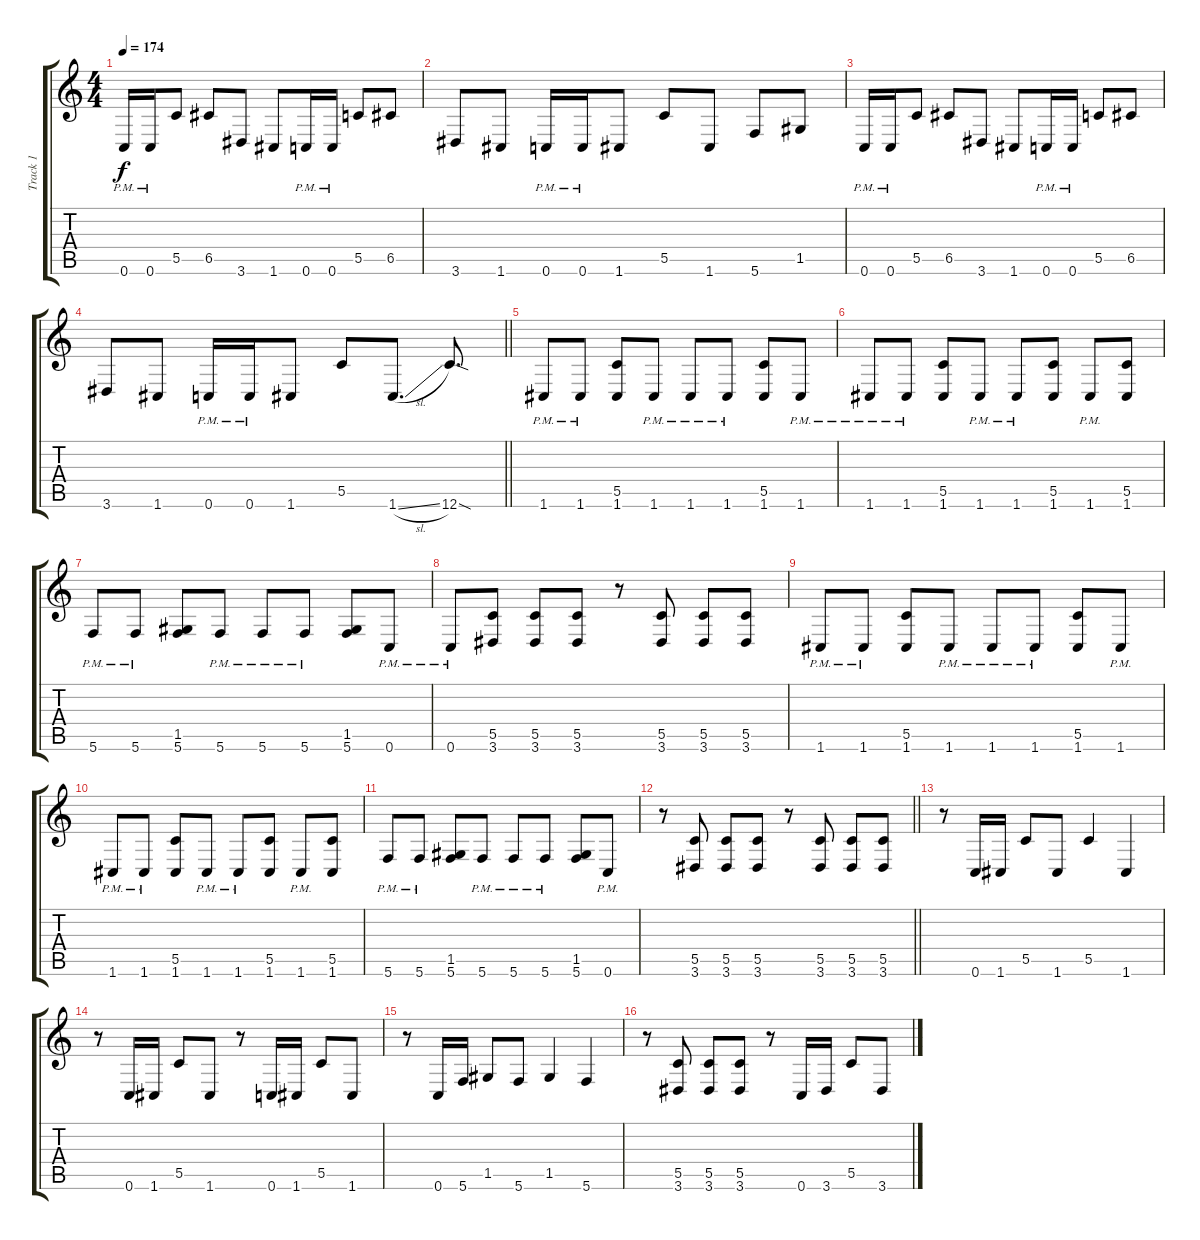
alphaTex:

\track ("Track 1" "Track 1") {instrument distortionguitar}
\staff {score tabs}
\tuning (D4 A3 F3 C3 G2 C2) {hide}
\ts (4 4)
\tempo 174
\clef g2
\ks c
0.6{pm}.16{dy f} 0.6{pm}.16 5.5.8 6.5.8 3.6.8 1.6.8 0.6{pm}.16 0.6{pm}.16 5.5.8 6.5.8 |
3.6.8 1.6.8 0.6{pm}.16 0.6{pm}.16 1.6.8 5.5.8 1.6.8 5.6.8 1.5.8 |
0.6{pm}.16 0.6{pm}.16 5.5.8 6.5.8 3.6.8 1.6.8 0.6{pm}.16 0.6{pm}.16 5.5.8 6.5.8 |
\barLineRight lightlight
3.6.8 1.6.8 0.6{pm}.16 0.6{pm}.16 1.6.8 5.5.8 1.6{sl}.8{d} 12.6{sod}.8{d} |
\section ("" "")
1.6{pm}.8 1.6{pm}.8 (5.5 1.6).8 1.6{pm}.8 1.6{pm}.8 1.6{pm}.8 (5.5 1.6).8 1.6{pm}.8 |
1.6{pm}.8 1.6{pm}.8 (5.5 1.6).8 1.6{pm}.8 1.6{pm}.8 (5.5 1.6).8 1.6{pm}.8 (5.5 1.6).8 |
5.6{pm}.8 5.6{pm}.8 (1.5 5.6).8 5.6{pm}.8 5.6{pm}.8 5.6{pm}.8 (1.5 5.6).8 0.6{pm}.8 |
0.6{pm}.8 (5.5 3.6).8 (5.5 3.6).8 (5.5 3.6).8 r.8 (5.5 3.6).8 (5.5 3.6).8 (5.5 3.6).8 |
1.6{pm}.8 1.6{pm}.8 (5.5 1.6).8 1.6{pm}.8 1.6{pm}.8 1.6{pm}.8 (5.5 1.6).8 1.6{pm}.8 |
1.6{pm}.8 1.6{pm}.8 (5.5 1.6).8 1.6{pm}.8 1.6{pm}.8 (5.5 1.6).8 1.6{pm}.8 (5.5 1.6).8 |
5.6{pm}.8 5.6{pm}.8 (1.5 5.6).8 5.6{pm}.8 5.6{pm}.8 5.6{pm}.8 (1.5 5.6).8 0.6{pm}.8 |
\barLineRight lightlight
r.8 (5.5 3.6).8 (5.5 3.6).8 (5.5 3.6).8 r.8 (5.5 3.6).8 (5.5 3.6).8 (5.5 3.6).8 |
\section ("" "")
r.8 0.6.16 1.6.16 5.5.8 1.6.8 5.5.4 1.6.4 |
r.8 0.6.16 1.6.16 5.5.8 1.6.8 r.8 0.6.16 1.6.16 5.5.8 1.6.8 |
r.8 0.6.16 5.6.16 1.5.8 5.6.8 1.5.4 5.6.4 |
r.8 (5.5 3.6).8 (5.5 3.6).8 (5.5 3.6).8 r.8 0.6.16 3.6.16 5.5.8 3.6.8
